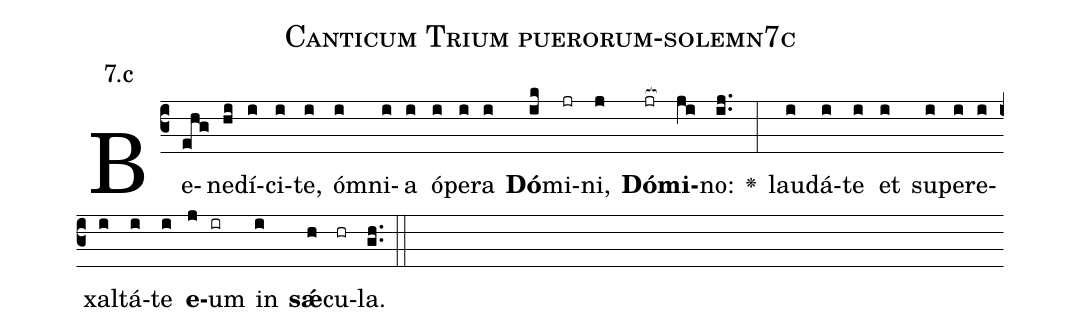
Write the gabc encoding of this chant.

name: Canticum Trium puerorum-solemn7c;
annotation: 7.c;
%%
(c3)Be(ehg)ne(hi)dí(i)ci(i)te,(i) óm(i)ni(i)a(i) ó(i)pe(i)ra(i) <b>Dó</b>(ik)mi(jr)ni,(j) <b>Dó</b>(jr[ocb:1{])<b>mi</b>(ji[ocb:0}])no:(ij..) <v>\greheightstar</v>(:) lau(i)dá(i)te(i) et(i) su(i)pe(i)re(i)xal(i)tá(i)te(i) <b>e</b>(j)um(ir) in(i) <b>sǽ</b>(h)cu(hr)la.(gh..) (::)


%E(i) u(i) o(j) u(i) a(h) e.(gh..) (::)
